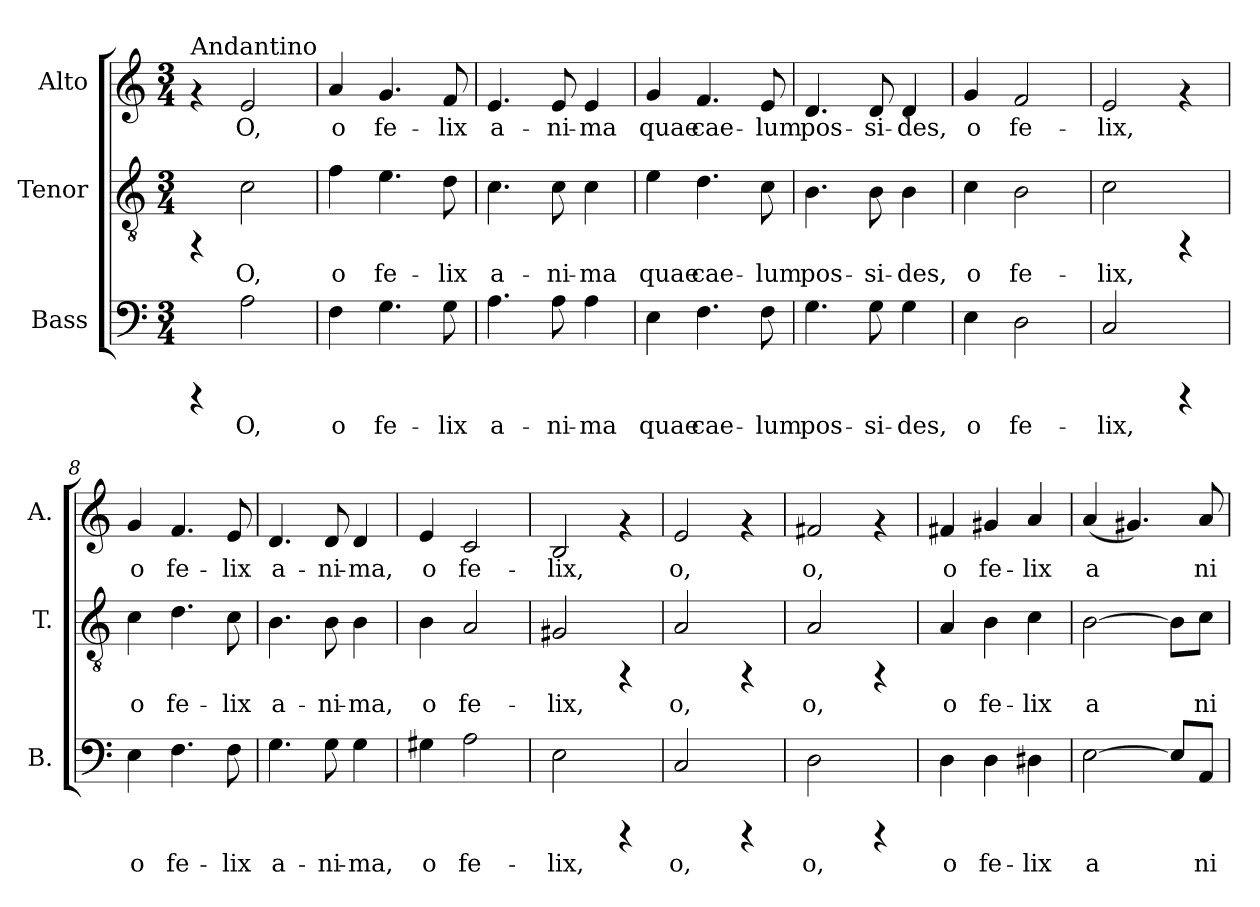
**kern	**text	**kern	**text	**kern	**text
*part3	*part3	*part2	*part2	*part1	*part1
*staff3	*staff3	*staff2	*staff2	*staff1	*staff1
*I"Bass	*	*I"Tenor	*	*I"Alto	*
*I'B.	*	*I'T.	*	*I'A.	*
!!LO:PB:g=z
*stria5	*	*stria5	*	*stria5	*
*clefF4	*	*clefGv2	*	*clefG2	*
*k[]	*	*k[]	*	*k[]	*
*C:	*	*C:	*	*C:	*
*M3/4	*	*M3/4	*	*M3/4	*
*MM80	*	*MM80	*	*MM80	*
=1	=1	=1	=1	=1	=1
!	!	!	!	!LO:TX:a:t=Andantino	!
4rCCC	.	4rFF	.	4rf	.
!	!LO:LY:b:cj	!	!LO:LY:b:cj	!	!LO:LY:b:cj
2A\	O,	2c\	O,	2e/	O,
=2	=2	=2	=2	=2	=2
!	!LO:LY:b:cj	!	!LO:LY:b:cj	!	!LO:LY:b:cj
4F\	o	4f\	o	4a/	o
!	!LO:LY:b:cj	!	!LO:LY:b:cj	!	!LO:LY:b:cj
4.G\	fe-	4.e\	fe-	4.g/	fe-
!	!LO:LY:b:cj	!	!LO:LY:b:cj	!	!LO:LY:b:cj
8G\	-lix	8d\	-lix	8f/	-lix
=3	=3	=3	=3	=3	=3
!	!LO:LY:b:cj	!	!LO:LY:b:cj	!	!LO:LY:b:cj
4.A\	a-	4.c\	a-	4.e/	a-
!	!LO:LY:b:cj	!	!LO:LY:b:cj	!	!LO:LY:b:cj
8A\	-ni-	8c\	-ni-	8e/	-ni-
!	!LO:LY:b:cj	!	!LO:LY:b:cj	!	!LO:LY:b:cj
4A\	-ma	4c\	-ma	4e/	-ma
=4	=4	=4	=4	=4	=4
!	!LO:LY:b:cj	!	!LO:LY:b:cj	!	!LO:LY:b:cj
4E\	quae	4e\	quae	4g/	quae
!	!LO:LY:b:cj	!	!LO:LY:b:cj	!	!LO:LY:b:cj
4.F\	cae-	4.d\	cae-	4.f/	cae-
!	!LO:LY:b:cj	!	!LO:LY:b:cj	!	!LO:LY:b:cj
8F\	-lum	8c\	-lum	8e/	-lum
!!LO:LB:g=z
=5	=5	=5	=5	=5	=5
!	!LO:LY:b:cj	!	!LO:LY:b:cj	!	!LO:LY:b:cj
4.G\	pos-	4.B\	pos-	4.d/	pos-
!	!LO:LY:b:cj	!	!LO:LY:b:cj	!	!LO:LY:b:cj
8G\	-si-	8B\	-si-	8d/	-si-
!	!LO:LY:b:cj	!	!LO:LY:b:cj	!	!LO:LY:b:cj
4G\	-des,	4B\	-des,	4d/	-des,
=6	=6	=6	=6	=6	=6
!	!LO:LY:b:cj	!	!LO:LY:b:cj	!	!LO:LY:b:cj
4E\	o	4c\	o	4g/	o
!	!LO:LY:b:cj	!	!LO:LY:b:cj	!	!LO:LY:b:cj
2D\	fe-	2B\	fe-	2f/	fe-
=7	=7	=7	=7	=7	=7
!	!LO:LY:b:cj	!	!LO:LY:b:cj	!	!LO:LY:b:cj
2C/	-lix,	2c\	-lix,	2e/	-lix,
4rCCC	.	4rFF	.	4rf	.
=8	=8	=8	=8	=8	=8
!	!LO:LY:b:cj	!	!LO:LY:b:cj	!	!LO:LY:b:cj
4E\	o	4c\	o	4g/	o
!	!LO:LY:b:cj	!	!LO:LY:b:cj	!	!LO:LY:b:cj
4.F\	fe-	4.d\	fe-	4.f/	fe-
!	!LO:LY:b:cj	!	!LO:LY:b:cj	!	!LO:LY:b:cj
8F\	-lix	8c\	-lix	8e/	-lix
!!LO:LB:g=z
=9	=9	=9	=9	=9	=9
!	!LO:LY:b:cj	!	!LO:LY:b:cj	!	!LO:LY:b:cj
4.G\	a-	4.B\	a-	4.d/	a-
!	!LO:LY:b:cj	!	!LO:LY:b:cj	!	!LO:LY:b:cj
8G\	-ni-	8B\	-ni-	8d/	-ni-
!	!LO:LY:b:cj	!	!LO:LY:b:cj	!	!LO:LY:b:cj
4G\	-ma,	4B\	-ma,	4d/	-ma,
=10	=10	=10	=10	=10	=10
!	!LO:LY:b:cj	!	!LO:LY:b:cj	!	!LO:LY:b:cj
4G#X\	o	4B\	o	4e/	o
!	!LO:LY:b:cj	!	!LO:LY:b:cj	!	!LO:LY:b:cj
2A\	fe-	2A/	fe-	2c/	fe-
=11	=11	=11	=11	=11	=11
!	!LO:LY:b:cj	!	!LO:LY:b:cj	!	!LO:LY:b:cj
2E\	-lix,	2G#X/	-lix,	2B/	-lix,
4rCCC	.	4rFF	.	4rf	.
=12	=12	=12	=12	=12	=12
!	!LO:LY:b:cj	!	!LO:LY:b:cj	!	!LO:LY:b:cj
2C/	o,	2A/	o,	2e/	o,
4rCCC	.	4rFF	.	4rf	.
=13	=13	=13	=13	=13	=13
!	!LO:LY:b:cj	!	!LO:LY:b:cj	!	!LO:LY:b:cj
2D\	o,	2A/	o,	2f#X/	o,
4rCCC	.	4rFF	.	4rf	.
!!LO:PB:g=z
=14	=14	=14	=14	=14	=14
!	!LO:LY:b:cj	!	!LO:LY:b:cj	!	!LO:LY:b:cj
4D\	o	4A/	o	4f#X/	o
!	!LO:LY:b:cj	!	!LO:LY:b:cj	!	!LO:LY:b:cj
4D\	fe-	4B\	fe-	4g#X/	fe-
!	!LO:LY:b:cj	!	!LO:LY:b:cj	!	!LO:LY:b:cj
4D#X\	-lix	4c\	-lix	4a/	-lix
=15	=15	=15	=15	=15	=15
!	!LO:LY:b:cj	!	!LO:LY:b:cj	!	!LO:LY:b:cj
[>2E\	a-	[>2B\	a-	(<4a/	a-
!	!	!	!	!	!LO:LY:b:cj
.	.	.	.	4.g#X/)	--
!	!LO:LY:b:cj	!	!LO:LY:b:cj	!	!
8E/L]	--	8B\L]	--	.	.
!	!LO:LY:b:cj	!	!LO:LY:b:cj	!	!LO:LY:b:cj
8AA/J	-ni-	8c\J	-ni-	8a/	-ni-
=	=	=	=	=	=
*-	*-	*-	*-	*-	*-
